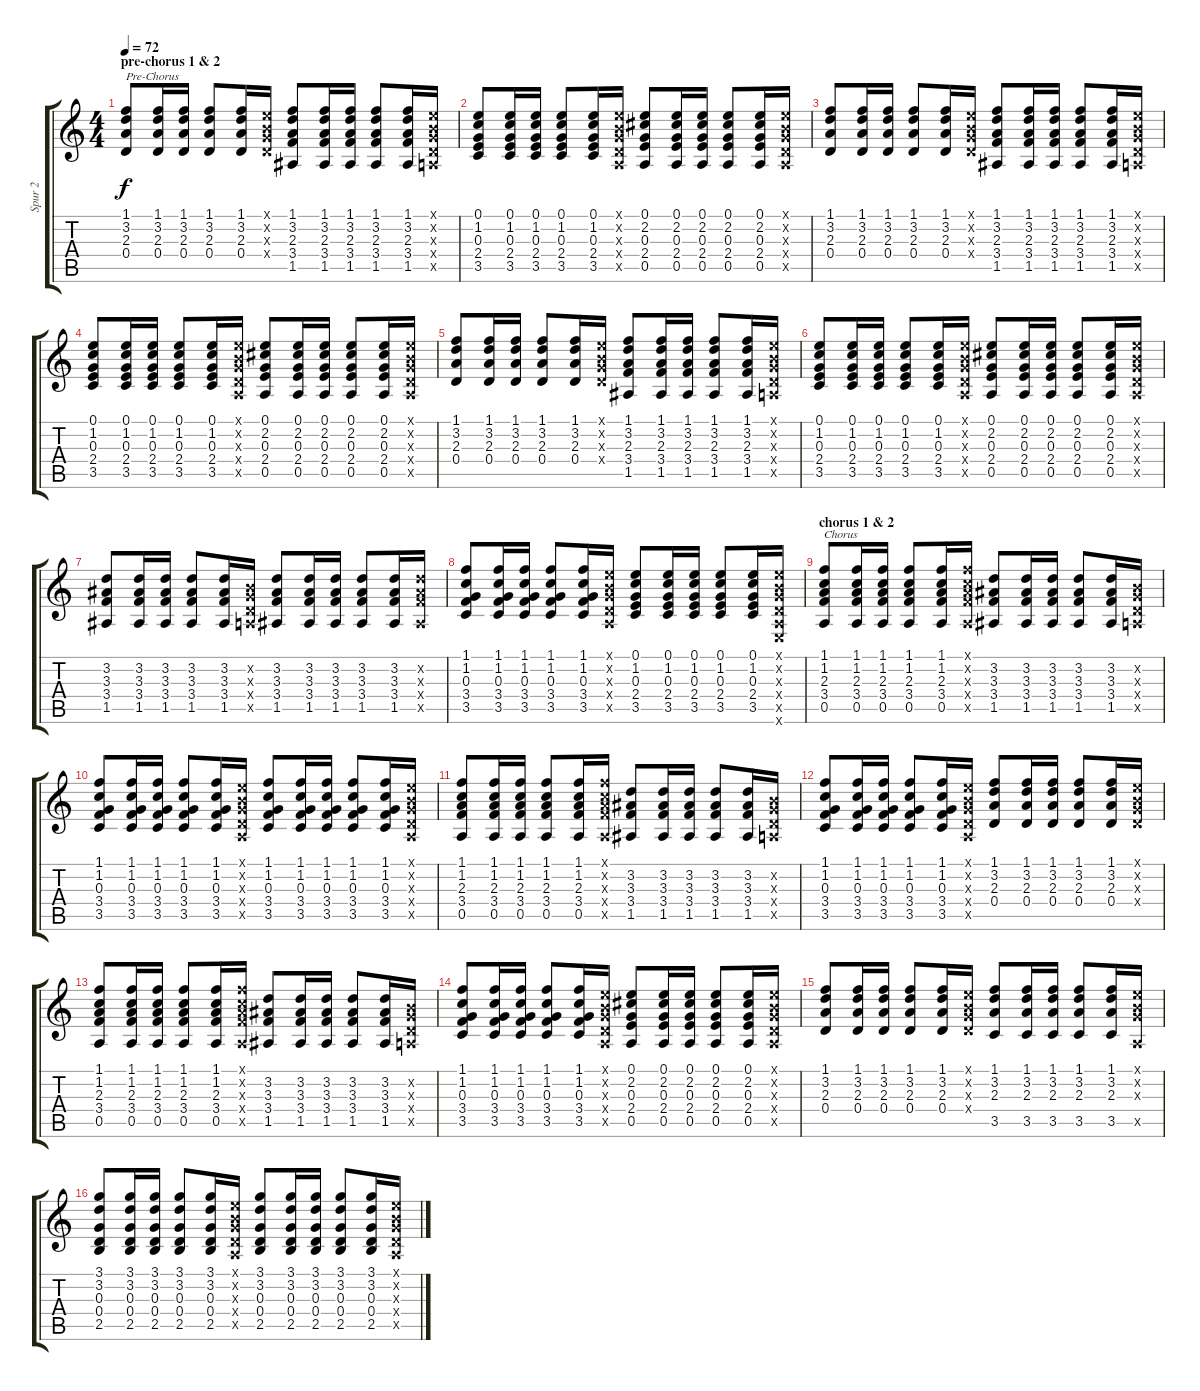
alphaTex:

\track ("Spur 2" "Spur 2") {instrument acousticguitarnylon}
\staff {score tabs}
\tuning (E4 B3 G3 D3 A2 E2) {hide}
\ts (4 4)
\section ("" "pre-chorus 1 & 2")
\tempo 72
\clef g2
\ks c
(1.1 3.2 2.3 0.4).8{txt "Pre-Chorus" dy f} (1.1 3.2 2.3 0.4).16 (1.1 3.2 2.3 0.4).16 (1.1 3.2 2.3 0.4).8 (1.1 3.2 2.3 0.4).16 (0.1{x} 0.2{x} 0.3{x} 0.4{x}).16 (1.1 3.2 2.3 3.4 1.5).8 (1.1 3.2 2.3 3.4 1.5).16 (1.1 3.2 2.3 3.4 1.5).16 (1.1 3.2 2.3 3.4 1.5).8 (1.1 3.2 2.3 3.4 1.5).16 (0.1{x} 0.2{x} 0.3{x} 0.4{x} 0.5{x}).16 |
(0.1 1.2 0.3 2.4 3.5).8 (0.1 1.2 0.3 2.4 3.5).16 (0.1 1.2 0.3 2.4 3.5).16 (0.1 1.2 0.3 2.4 3.5).8 (0.1 1.2 0.3 2.4 3.5).16 (0.1{x} 0.2{x} 0.3{x} 0.4{x} 0.5{x}).16 (0.1 2.2 0.3 2.4 0.5).8 (0.1 2.2 0.3 2.4 0.5).16 (0.1 2.2 0.3 2.4 0.5).16 (0.1 2.2 0.3 2.4 0.5).8 (0.1 2.2 0.3 2.4 0.5).16 (0.1{x} 0.2{x} 0.3{x} 0.4{x} 0.5{x}).16 |
(1.1 3.2 2.3 0.4).8 (1.1 3.2 2.3 0.4).16 (1.1 3.2 2.3 0.4).16 (1.1 3.2 2.3 0.4).8 (1.1 3.2 2.3 0.4).16 (0.1{x} 0.2{x} 0.3{x} 0.4{x}).16 (1.1 3.2 2.3 3.4 1.5).8 (1.1 3.2 2.3 3.4 1.5).16 (1.1 3.2 2.3 3.4 1.5).16 (1.1 3.2 2.3 3.4 1.5).8 (1.1 3.2 2.3 3.4 1.5).16 (0.1{x} 0.2{x} 0.3{x} 0.4{x} 0.5{x}).16 |
(0.1 1.2 0.3 2.4 3.5).8 (0.1 1.2 0.3 2.4 3.5).16 (0.1 1.2 0.3 2.4 3.5).16 (0.1 1.2 0.3 2.4 3.5).8 (0.1 1.2 0.3 2.4 3.5).16 (0.1{x} 0.2{x} 0.3{x} 0.4{x} 0.5{x}).16 (0.1 2.2 0.3 2.4 0.5).8 (0.1 2.2 0.3 2.4 0.5).16 (0.1 2.2 0.3 2.4 0.5).16 (0.1 2.2 0.3 2.4 0.5).8 (0.1 2.2 0.3 2.4 0.5).16 (0.1{x} 0.2{x} 0.3{x} 0.4{x} 0.5{x}).16 |
(1.1 3.2 2.3 0.4).8 (1.1 3.2 2.3 0.4).16 (1.1 3.2 2.3 0.4).16 (1.1 3.2 2.3 0.4).8 (1.1 3.2 2.3 0.4).16 (0.1{x} 0.2{x} 0.3{x} 0.4{x}).16 (1.1 3.2 2.3 3.4 1.5).8 (1.1 3.2 2.3 3.4 1.5).16 (1.1 3.2 2.3 3.4 1.5).16 (1.1 3.2 2.3 3.4 1.5).8 (1.1 3.2 2.3 3.4 1.5).16 (0.1{x} 0.2{x} 0.3{x} 0.4{x} 0.5{x}).16 |
(0.1 1.2 0.3 2.4 3.5).8 (0.1 1.2 0.3 2.4 3.5).16 (0.1 1.2 0.3 2.4 3.5).16 (0.1 1.2 0.3 2.4 3.5).8 (0.1 1.2 0.3 2.4 3.5).16 (0.1{x} 0.2{x} 0.3{x} 0.4{x} 0.5{x}).16 (0.1 2.2 0.3 2.4 0.5).8 (0.1 2.2 0.3 2.4 0.5).16 (0.1 2.2 0.3 2.4 0.5).16 (0.1 2.2 0.3 2.4 0.5).8 (0.1 2.2 0.3 2.4 0.5).16 (0.1{x} 0.2{x} 0.3{x} 0.4{x} 0.5{x}).16 |
(3.2 3.3 3.4 1.5).8 (3.2 3.3 3.4 1.5).16 (3.2 3.3 3.4 1.5).16 (3.2 3.3 3.4 1.5).8 (3.2 3.3 3.4 1.5).16 (0.2{x} 0.3{x} 0.4{x} 0.5{x}).16 (3.2 3.3 3.4 1.5).8 (3.2 3.3 3.4 1.5).16 (3.2 3.3 3.4 1.5).16 (3.2 3.3 3.4 1.5).8 (3.2 3.3 3.4 1.5).16 (3.2{x} 3.3{x} 3.4{x} 1.5{x}).16 |
(1.1 1.2 0.3 3.4 3.5).8 (1.1 1.2 0.3 3.4 3.5).16 (1.1 1.2 0.3 3.4 3.5).16 (1.1 1.2 0.3 3.4 3.5).8 (1.1 1.2 0.3 3.4 3.5).16 (0.1{x} 0.2{x} 0.3{x} 0.4{x} 0.5{x}).16 (0.1 1.2 0.3 2.4 3.5).8 (0.1 1.2 0.3 2.4 3.5).16 (0.1 1.2 0.3 2.4 3.5).16 (0.1 1.2 0.3 2.4 3.5).8 (0.1 1.2 0.3 2.4 3.5).16 (0.1{x} 0.2{x} 0.3{x} 0.4{x} 0.5{x} 0.6{x}).16 |
\section ("" "chorus 1 & 2")
(1.1 1.2 2.3 3.4 0.5).8{txt "Chorus"} (1.1 1.2 2.3 3.4 0.5).16 (1.1 1.2 2.3 3.4 0.5).16 (1.1 1.2 2.3 3.4 0.5).8 (1.1 1.2 2.3 3.4 0.5).16 (1.1{x} 1.2{x} 2.3{x} 3.4{x} 0.5{x}).16 (3.2 3.3 3.4 1.5).8 (3.2 3.3 3.4 1.5).16 (3.2 3.3 3.4 1.5).16 (3.2 3.3 3.4 1.5).8 (3.2 3.3 3.4 1.5).16 (0.2{x} 0.3{x} 0.4{x} 0.5{x}).16 |
(1.1 1.2 0.3 3.4 3.5).8 (1.1 1.2 0.3 3.4 3.5).16 (1.1 1.2 0.3 3.4 3.5).16 (1.1 1.2 0.3 3.4 3.5).8 (1.1 1.2 0.3 3.4 3.5).16 (0.1{x} 0.2{x} 0.3{x} 0.4{x} 0.5{x}).16 (1.1 1.2 0.3 3.4 3.5).8 (1.1 1.2 0.3 3.4 3.5).16 (1.1 1.2 0.3 3.4 3.5).16 (1.1 1.2 0.3 3.4 3.5).8 (1.1 1.2 0.3 3.4 3.5).16 (0.1{x} 0.2{x} 0.3{x} 0.4{x} 0.5{x}).16 |
(1.1 1.2 2.3 3.4 0.5).8 (1.1 1.2 2.3 3.4 0.5).16 (1.1 1.2 2.3 3.4 0.5).16 (1.1 1.2 2.3 3.4 0.5).8 (1.1 1.2 2.3 3.4 0.5).16 (1.1{x} 1.2{x} 2.3{x} 3.4{x} 0.5{x}).16 (3.2 3.3 3.4 1.5).8 (3.2 3.3 3.4 1.5).16 (3.2 3.3 3.4 1.5).16 (3.2 3.3 3.4 1.5).8 (3.2 3.3 3.4 1.5).16 (0.2{x} 0.3{x} 0.4{x} 0.5{x}).16 |
(1.1 1.2 0.3 3.4 3.5).8 (1.1 1.2 0.3 3.4 3.5).16 (1.1 1.2 0.3 3.4 3.5).16 (1.1 1.2 0.3 3.4 3.5).8 (1.1 1.2 0.3 3.4 3.5).16 (0.1{x} 0.2{x} 0.3{x} 0.4{x} 0.5{x}).16 (1.1 3.2 2.3 0.4).8 (1.1 3.2 2.3 0.4).16 (1.1 3.2 2.3 0.4).16 (1.1 3.2 2.3 0.4).8 (1.1 3.2 2.3 0.4).16 (0.1{x} 0.2{x} 0.3{x} 0.4{x}).16 |
(1.1 1.2 2.3 3.4 0.5).8 (1.1 1.2 2.3 3.4 0.5).16 (1.1 1.2 2.3 3.4 0.5).16 (1.1 1.2 2.3 3.4 0.5).8 (1.1 1.2 2.3 3.4 0.5).16 (1.1{x} 1.2{x} 2.3{x} 3.4{x} 0.5{x}).16 (3.2 3.3 3.4 1.5).8 (3.2 3.3 3.4 1.5).16 (3.2 3.3 3.4 1.5).16 (3.2 3.3 3.4 1.5).8 (3.2 3.3 3.4 1.5).16 (0.2{x} 0.3{x} 0.4{x} 0.5{x}).16 |
(1.1 1.2 0.3 3.4 3.5).8 (1.1 1.2 0.3 3.4 3.5).16 (1.1 1.2 0.3 3.4 3.5).16 (1.1 1.2 0.3 3.4 3.5).8 (1.1 1.2 0.3 3.4 3.5).16 (0.1{x} 0.2{x} 0.3{x} 0.4{x} 0.5{x}).16 (0.1 2.2 0.3 2.4 0.5).8 (0.1 2.2 0.3 2.4 0.5).16 (0.1 2.2 0.3 2.4 0.5).16 (0.1 2.2 0.3 2.4 0.5).8 (0.1 2.2 0.3 2.4 0.5).16 (0.1{x} 0.2{x} 0.3{x} 0.4{x} 0.5{x}).16 |
(1.1 3.2 2.3 0.4).8 (1.1 3.2 2.3 0.4).16 (1.1 3.2 2.3 0.4).16 (1.1 3.2 2.3 0.4).8 (1.1 3.2 2.3 0.4).16 (0.1{x} 0.2{x} 0.3{x} 0.4{x}).16 (1.1 3.2 2.3 3.5).8 (1.1 3.2 2.3 3.5).16 (1.1 3.2 2.3 3.5).16 (1.1 3.2 2.3 3.5).8 (1.1 3.2 2.3 3.5).16 (0.1{x} 0.2{x} 0.3{x} 0.5{x}).16 |
(3.1 3.2 0.3 0.4 2.5).8 (3.1 3.2 0.3 0.4 2.5).16 (3.1 3.2 0.3 0.4 2.5).16 (3.1 3.2 0.3 0.4 2.5).8 (3.1 3.2 0.3 0.4 2.5).16 (0.1{x} 0.2{x} 0.3{x} 0.4{x} 0.5{x}).16 (3.1 3.2 0.3 0.4 2.5).8 (3.1 3.2 0.3 0.4 2.5).16 (3.1 3.2 0.3 0.4 2.5).16 (3.1 3.2 0.3 0.4 2.5).8 (3.1 3.2 0.3 0.4 2.5).16 (0.1{x} 0.2{x} 0.3{x} 0.4{x} 0.5{x}).16
